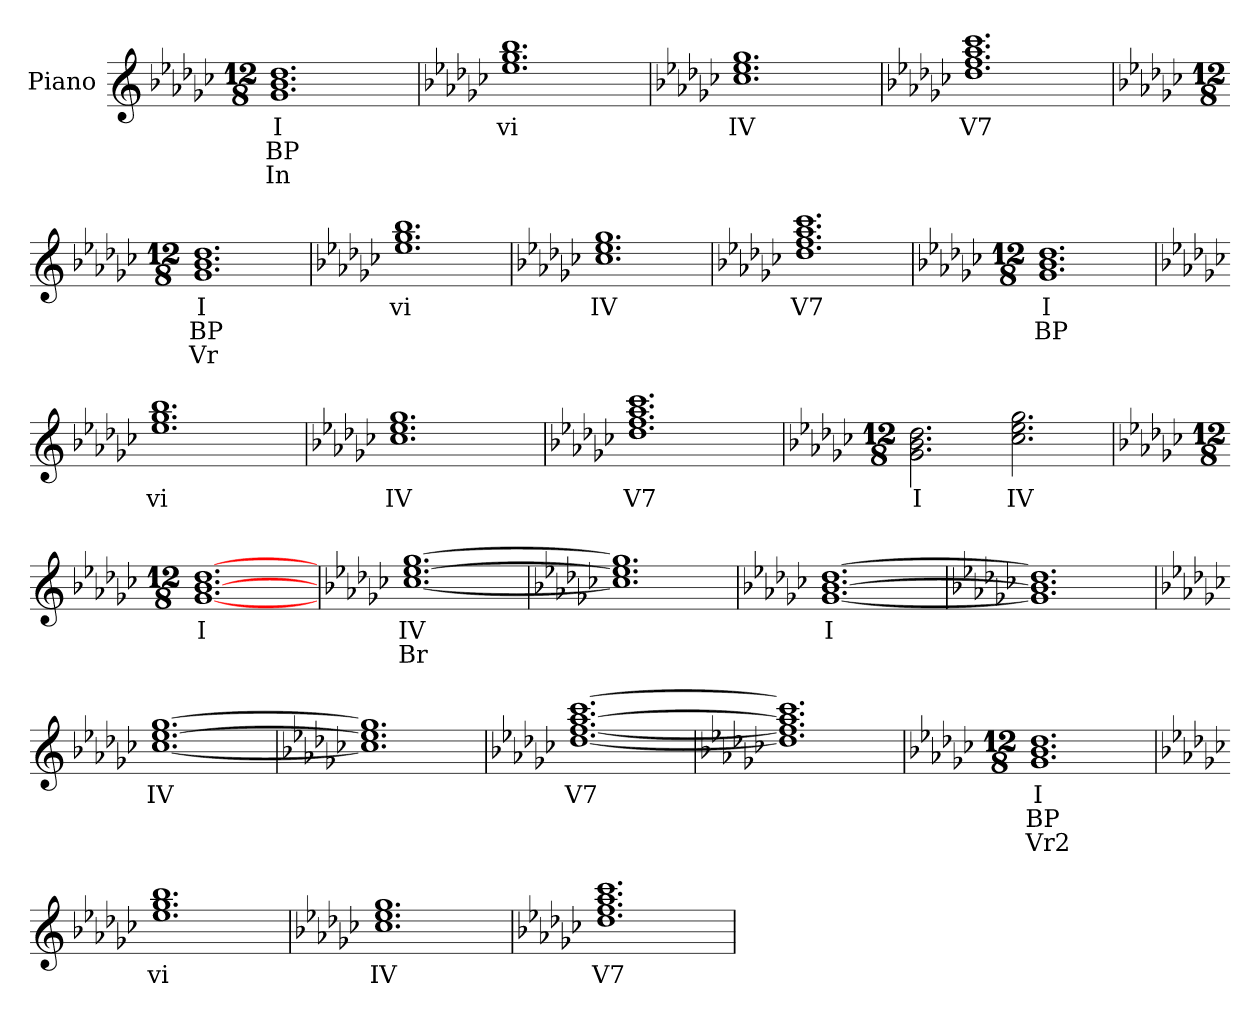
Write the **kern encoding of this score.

**kern	**text	**text	**text
*part1	*part1	*part1	*part1
*staff1	*staff1	*staff1	*staff1
*I"Piano	*	*	*
*I'Pno	*	*	*
*k[b-e-a-d-g-c-]	*	*	*
*G-:	*	*	*
*M12/8	*	*	*
=	=	=	=
1.g- 1.b- 1.dd-	I	BP	In
=	=	=	=
*k[b-e-a-d-g-c-]	*	*	*
*G-:	*	*	*
1.ee- 1.gg- 1.bb-	vi	.	.
=	=	=	=
*k[b-e-a-d-g-c-]	*	*	*
*G-:	*	*	*
1.cc- 1.ee- 1.gg-	IV	.	.
=	=	=	=
*k[b-e-a-d-g-c-]	*	*	*
*G-:	*	*	*
1.dd- 1.ff 1.aa- 1.ccc-	V7	.	.
=	=	=	=
*k[b-e-a-d-g-c-]	*	*	*
*G-:	*	*	*
*M12/8	*	*	*
1.g- 1.b- 1.dd-	I	BP	Vr
=	=	=	=
*k[b-e-a-d-g-c-]	*	*	*
*G-:	*	*	*
1.ee- 1.gg- 1.bb-	vi	.	.
=	=	=	=
*k[b-e-a-d-g-c-]	*	*	*
*G-:	*	*	*
1.cc- 1.ee- 1.gg-	IV	.	.
=	=	=	=
*k[b-e-a-d-g-c-]	*	*	*
*G-:	*	*	*
1.dd- 1.ff 1.aa- 1.ccc-	V7	.	.
=	=	=	=
*k[b-e-a-d-g-c-]	*	*	*
*G-:	*	*	*
*M12/8	*	*	*
1.g- 1.b- 1.dd-	I	BP	.
=	=	=	=
*k[b-e-a-d-g-c-]	*	*	*
*G-:	*	*	*
1.ee- 1.gg- 1.bb-	vi	.	.
=	=	=	=
*k[b-e-a-d-g-c-]	*	*	*
*G-:	*	*	*
1.cc- 1.ee- 1.gg-	IV	.	.
=	=	=	=
*k[b-e-a-d-g-c-]	*	*	*
*G-:	*	*	*
1.dd- 1.ff 1.aa- 1.ccc-	V7	.	.
=	=	=	=
*k[b-e-a-d-g-c-]	*	*	*
*G-:	*	*	*
*M12/8	*	*	*
2.g- 2.b- 2.dd-	I	.	.
2.cc- 2.ee- 2.gg-	IV	.	.
=	=	=	=
*k[b-e-a-d-g-c-]	*	*	*
*G-:	*	*	*
*M12/8	*	*	*
[1.g- [1.b- [1.dd-	I	.	.
=	=	=	=
*k[b-e-a-d-g-c-]	*	*	*
*G-:	*	*	*
[1.cc- [1.ee- [1.gg-	IV	Br	.
=	=	=	=
*k[b-e-a-d-g-c-]	*	*	*
*G-:	*	*	*
1.cc-] 1.ee-] 1.gg-]	.	.	.
=	=	=	=
*k[b-e-a-d-g-c-]	*	*	*
*G-:	*	*	*
[1.g- [1.b- [1.dd-	I	.	.
=	=	=	=
*k[b-e-a-d-g-c-]	*	*	*
*G-:	*	*	*
1.g-] 1.b-] 1.dd-]	.	.	.
=	=	=	=
*k[b-e-a-d-g-c-]	*	*	*
*G-:	*	*	*
[1.cc- [1.ee- [1.gg-	IV	.	.
=	=	=	=
*k[b-e-a-d-g-c-]	*	*	*
*G-:	*	*	*
1.cc-] 1.ee-] 1.gg-]	.	.	.
=	=	=	=
*k[b-e-a-d-g-c-]	*	*	*
*G-:	*	*	*
[1.dd- [1.ff [1.aa- [1.ccc-	V7	.	.
=	=	=	=
*k[b-e-a-d-g-c-]	*	*	*
*G-:	*	*	*
1.dd-] 1.ff] 1.aa-] 1.ccc-]	.	.	.
=	=	=	=
*k[b-e-a-d-g-c-]	*	*	*
*G-:	*	*	*
*M12/8	*	*	*
1.g- 1.b- 1.dd-	I	BP	Vr2
=	=	=	=
*k[b-e-a-d-g-c-]	*	*	*
*G-:	*	*	*
1.ee- 1.gg- 1.bb-	vi	.	.
=	=	=	=
*k[b-e-a-d-g-c-]	*	*	*
*G-:	*	*	*
1.cc- 1.ee- 1.gg-	IV	.	.
=	=	=	=
*k[b-e-a-d-g-c-]	*	*	*
*G-:	*	*	*
1.dd- 1.ff 1.aa- 1.ccc-	V7	.	.
=	=	=	=
*-	*-	*-	*-
